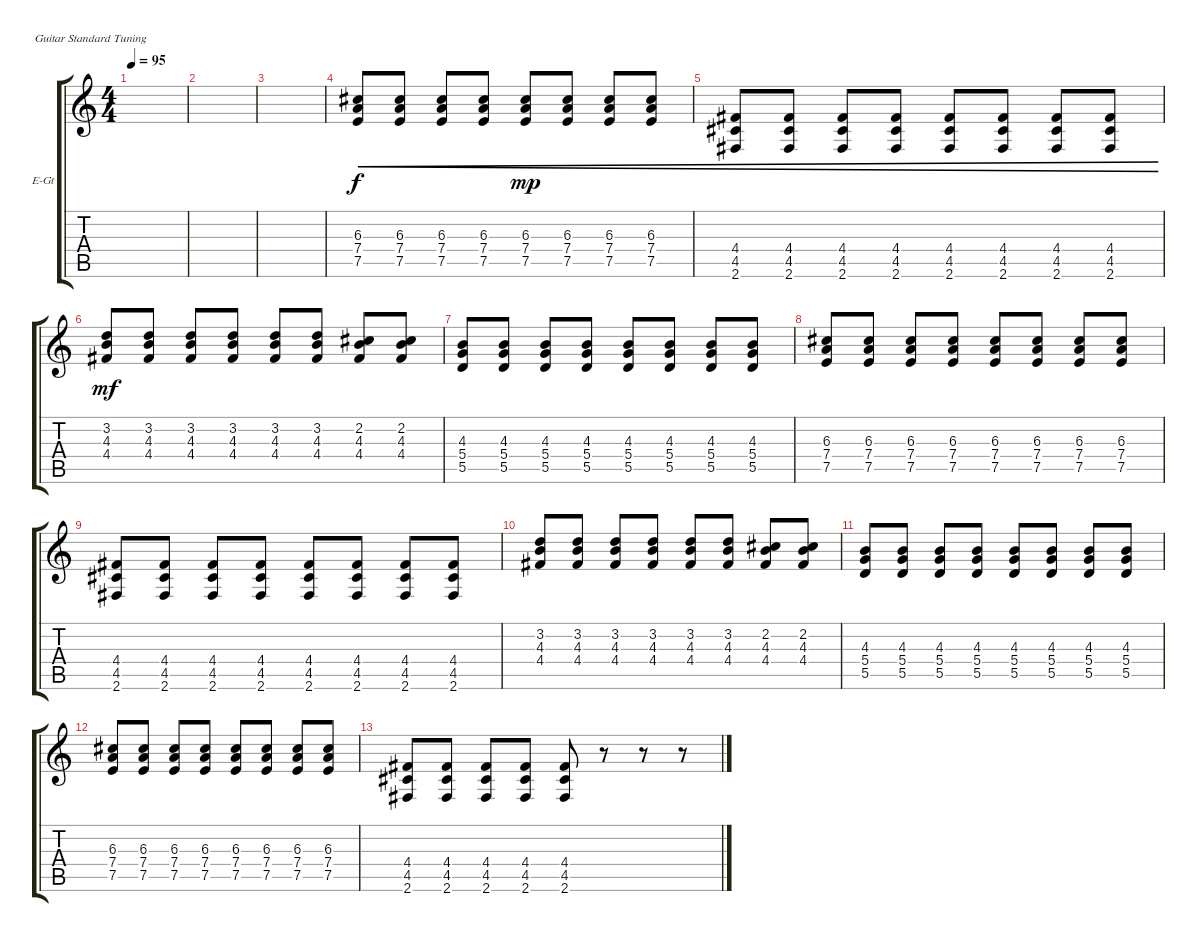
\defaultSystemsLayout 4
\bracketExtendMode groupsimilarinstruments
\firstSystemTrackNameOrientation horizontal
\otherSystemsTrackNameOrientation horizontal
\track ("Guitar 2 Drive" "E-Gt") {instrument electricguitarclean}
\staff {score tabs}
\tuning (E4 B3 G3 D3 A2 E2)
\ts (4 4)
\tempo 95
\clef g2
\scale
0.333333
\ks c
|
\scale
0.333333 |
\scale
0.333333 |
\scale
0.333333 (7.5 7.4 6.3).8{cre} (7.5 7.4 6.3).8{cre} (7.5 7.4 6.3).8{cre} (7.5 7.4 6.3).8{cre} (7.5 7.4 6.3).8{cre dy mp} (7.5 7.4 6.3).8{cre} (7.5 7.4 6.3).8{cre} (7.5 7.4 6.3).8{cre} |
\scale
0.333333 (2.6 4.5 4.4).8{cre} (2.6 4.5 4.4).8{cre} (2.6 4.5 4.4).8{cre} (2.6 4.5 4.4).8{cre} (2.6 4.5 4.4).8{cre} (2.6 4.5 4.4).8{cre} (2.6 4.5 4.4).8{cre} (2.6 4.5 4.4).8{cre} |
\scale
0.333333 (4.4 4.3 3.2).8{dy mf} (4.4 4.3 3.2).8 (4.4 4.3 3.2).8 (4.4 4.3 3.2).8 (4.4 4.3 3.2).8 (4.4 4.3 3.2).8 (4.4 4.3 2.2).8 (4.4 4.3 2.2).8 |
\scale
0.333333 (5.5 5.4 4.3).8 (5.5 5.4 4.3).8 (5.5 5.4 4.3).8 (5.5 5.4 4.3).8 (5.5 5.4 4.3).8 (5.5 5.4 4.3).8 (5.5 5.4 4.3).8 (5.5 5.4 4.3).8 |
\scale
0.333333 (7.5 7.4 6.3).8 (7.5 7.4 6.3).8 (7.5 7.4 6.3).8 (7.5 7.4 6.3).8 (7.5 7.4 6.3).8 (7.5 7.4 6.3).8 (7.5 7.4 6.3).8 (7.5 7.4 6.3).8 |
\scale
0.333333 (2.6 4.5 4.4).8 (2.6 4.5 4.4).8 (2.6 4.5 4.4).8 (2.6 4.5 4.4).8 (2.6 4.5 4.4).8 (2.6 4.5 4.4).8 (2.6 4.5 4.4).8 (2.6 4.5 4.4).8 |
\scale
0.333333 (4.4 4.3 3.2).8 (4.4 4.3 3.2).8 (4.4 4.3 3.2).8 (4.4 4.3 3.2).8 (4.4 4.3 3.2).8 (4.4 4.3 3.2).8 (4.4 4.3 2.2).8 (4.4 4.3 2.2).8 |
\scale
0.333333 (5.5 5.4 4.3).8 (5.5 5.4 4.3).8 (5.5 5.4 4.3).8 (5.5 5.4 4.3).8 (5.5 5.4 4.3).8 (5.5 5.4 4.3).8 (5.5 5.4 4.3).8 (5.5 5.4 4.3).8 |
\scale
0.333333 (7.5 7.4 6.3).8 (7.5 7.4 6.3).8 (7.5 7.4 6.3).8 (7.5 7.4 6.3).8 (7.5 7.4 6.3).8 (7.5 7.4 6.3).8 (7.5 7.4 6.3).8 (7.5 7.4 6.3).8 |
\scale
0.333333 (2.6 4.5 4.4).8 (2.6 4.5 4.4).8 (2.6 4.5 4.4).8 (2.6 4.5 4.4).8 (2.6 4.5 4.4).8 r.8 r.8 r.8 |
\scale
0.333333 |
\scale
0.333333 |
\scale
0.333333
